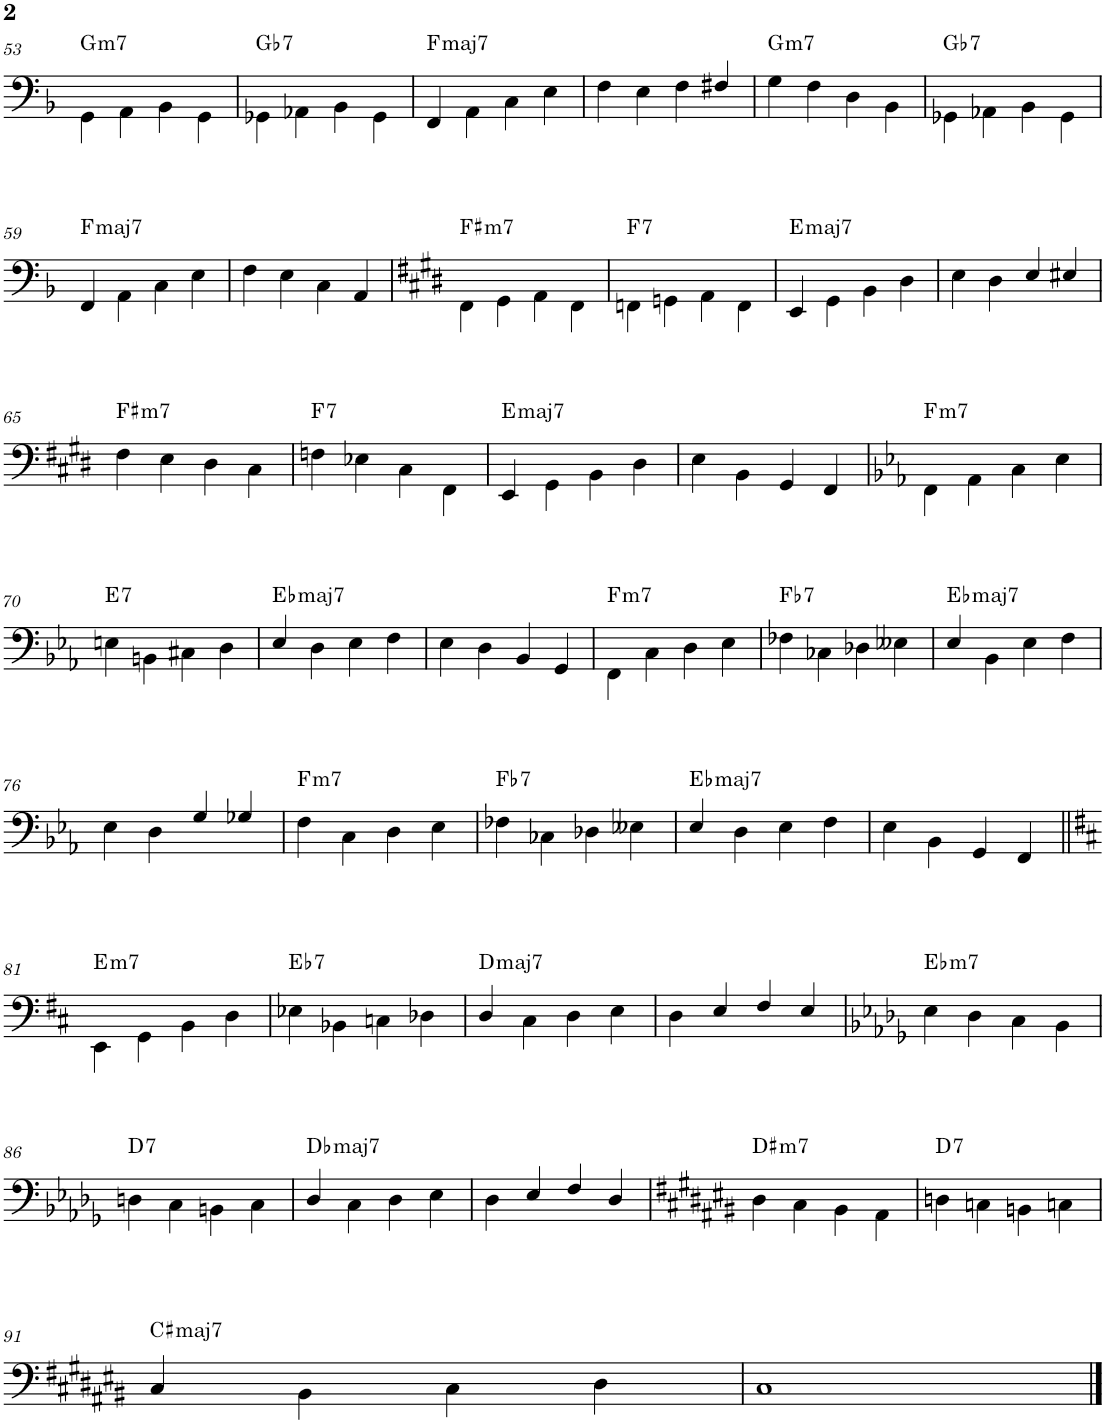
**kern	**harte
*part1	*part1
*staff1	*
*I"Acoustic Bass	*
*I'Bass	*
!!LO:PB:g=z
*clefF4	*
*Trd7c12	*
*k[b-]	*
*M4/4	*
=53	=53
!	!LO:H:kt=m7
4GG\	G:min7
4AA\	.
4BB-\	.
4GG\	.
=54	=54
!	!LO:H:kt=7
4GG-X\	Gb:7
4AA-X\	.
4BB-\	.
4GG-\	.
=55	=55
!	!LO:H:kt=maj7
4FF/	F:maj7
4AA\	.
4C\	.
4E\	.
=56	=56
4F\	.
4E\	.
4F\	.
4F#X/	.
=57	=57
!	!LO:H:kt=m7
4G\	G:min7
4F\	.
4D\	.
4BB-\	.
=58	=58
!	!LO:H:kt=7
4GG-X\	Gb:7
4AA-X\	.
4BB-\	.
4GG-\	.
!!LO:LB:g=z
=59	=59
!	!LO:H:kt=maj7
4FF/	F:maj7
4AA\	.
4C\	.
4E\	.
=60	=60
4F\	.
4E\	.
4C\	.
4AA/	.
=61	=61
*k[f#c#g#d#]	*
!	!LO:H:kt=m7
4FF#\	F#:min7
4GG#\	.
4AA\	.
4FF#\	.
=62	=62
!	!LO:H:kt=7
4FFn\	F:7
4GGn\	.
4AA\	.
4FF\	.
=63	=63
!	!LO:H:kt=maj7
4EE/	E:maj7
4GG#\	.
4BB\	.
4D#\	.
=64	=64
4E\	.
4D#\	.
4E/	.
4E#X/	.
!!LO:LB:g=z
=65	=65
!	!LO:H:kt=m7
4F#\	F#:min7
4E\	.
4D#\	.
4C#\	.
=66	=66
!	!LO:H:kt=7
4Fn\	F:7
4E-X\	.
4C#\	.
4FF#\	.
=67	=67
!	!LO:H:kt=maj7
4EE/	E:maj7
4GG#\	.
4BB\	.
4D#\	.
=68	=68
4E\	.
4BB\	.
4GG#/	.
4FF#/	.
=69	=69
*k[b-e-a-]	*
!	!LO:H:kt=m7
4FF\	F:min7
4AA-\	.
4C\	.
4E-\	.
!!LO:LB:g=z
=70	=70
!	!LO:H:kt=7
4En\	E:7
4BBn\	.
4C#X\	.
4D\	.
=71	=71
!	!LO:H:kt=maj7
4E-/	Eb:maj7
4D\	.
4E-\	.
4F\	.
=72	=72
4E-\	.
4D\	.
4BB-/	.
4GG/	.
=73	=73
!	!LO:H:kt=m7
4FF\	F:min7
4C\	.
4D\	.
4E-\	.
=74	=74
!	!LO:H:kt=7
4F-X\	Fb:7
4C-X\	.
4D-X\	.
4E--X\	.
=75	=75
!	!LO:H:kt=maj7
4E-/	Eb:maj7
4BB-\	.
4E-\	.
4F\	.
!!LO:LB:g=z
=76	=76
4E-\	.
4D\	.
4G/	.
4G-X/	.
=77	=77
!	!LO:H:kt=m7
4F\	F:min7
4C\	.
4D\	.
4E-\	.
=78	=78
!	!LO:H:kt=7
4F-X\	Fb:7
4C-X\	.
4D-X\	.
4E--X\	.
=79	=79
!	!LO:H:kt=maj7
4E-/	Eb:maj7
4D\	.
4E-\	.
4F\	.
=80	=80
4E-\	.
4BB-\	.
4GG/	.
4FF/	.
!!LO:LB:g=z
=81||	=81||
*k[f#c#]	*
!	!LO:H:kt=m7
4EE\	E:min7
4GG\	.
4BB\	.
4D\	.
=82	=82
!	!LO:H:kt=7
4E-X\	Eb:7
4BB-X\	.
4Cn\	.
4D-X\	.
=83	=83
!	!LO:H:kt=maj7
4D/	D:maj7
4C#\	.
4D\	.
4E\	.
=84	=84
4D\	.
4E/	.
4F#/	.
4E/	.
=85	=85
*k[b-e-a-d-g-]	*
!	!LO:H:kt=m7
4E-\	Eb:min7
4D-\	.
4C\	.
4BB-\	.
!!LO:LB:g=z
=86	=86
!	!LO:H:kt=7
4Dn\	D:7
4C\	.
4BBn\	.
4C\	.
=87	=87
!	!LO:H:kt=maj7
4D-/	Db:maj7
4C\	.
4D-\	.
4E-\	.
=88	=88
4D-\	.
4E-/	.
4F/	.
4D-/	.
=89	=89
*k[f#c#g#d#a#e#b#]	*
!	!LO:H:kt=m7
4D#\	D#:min7
4C#\	.
4BB#\	.
4AA#\	.
=90	=90
!	!LO:H:kt=7
4Dn\	D:7
4Cn\	.
4BBn\	.
4Cn\	.
!!LO:LB:g=z
=91	=91
!	!LO:H:kt=maj7
4C#/	C#:maj7
4BB#\	.
4C#\	.
4D#\	.
=92	=92
1C#	.
==	==
*-	*-
